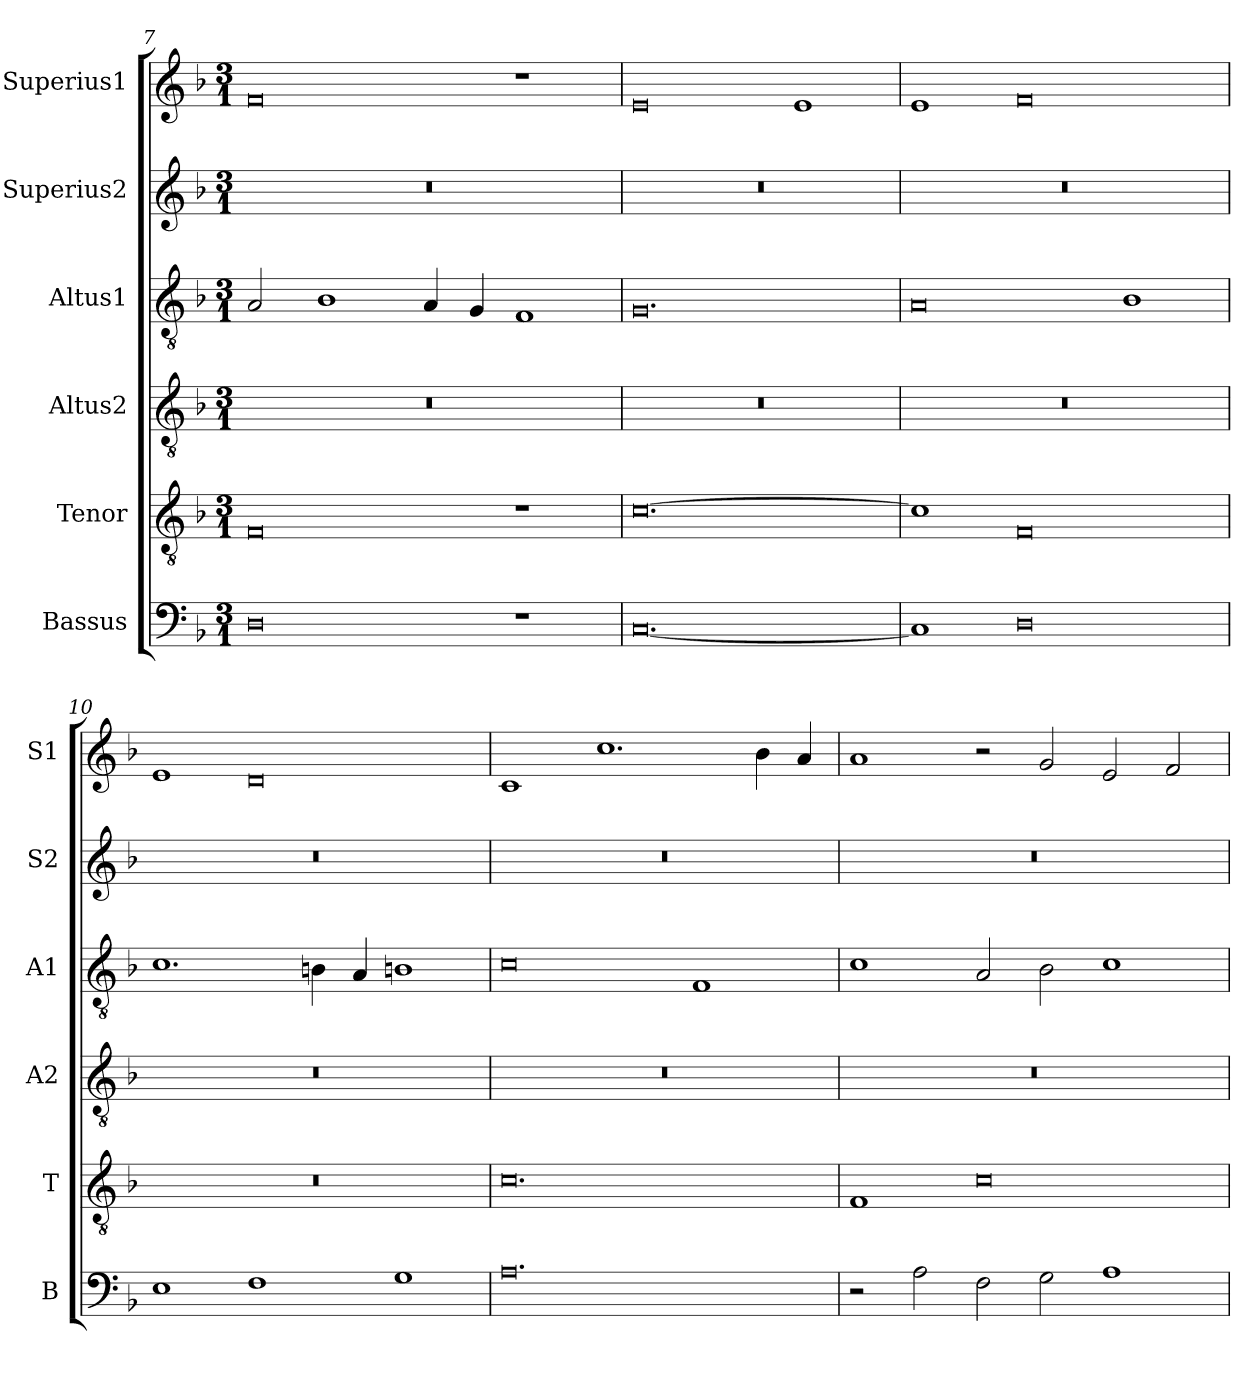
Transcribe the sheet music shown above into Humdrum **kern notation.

**kern	**kern	**kern	**kern	**kern	**kern
*part6	*part5	*part4	*part3	*part2	*part1
*staff6	*staff5	*staff4	*staff3	*staff2	*staff1
*I"Bassus	*I"Tenor	*I"Altus2	*I"Altus1	*I"Superius2	*I"Superius1
*I'B	*I'T	*I'A2	*I'A1	*I'S2	*I'S1
*clefF4	*clefGv2	*clefGv2	*clefGv2	*clefG2	*clefG2
*k[b-]	*k[b-]	*k[b-]	*k[b-]	*k[b-]	*k[b-]
*M3/1	*M3/1	*M3/1	*M3/1	*M3/1	*M3/1
=7	=7	=7	=7	=7	=7
0D	0F	0.r	2A/	0.r	0f
.	.	.	1B-	.	.
.	.	.	4A/	.	.
.	.	.	4G/	.	.
1r	1r	.	1F	.	1r
=8	=8	=8	=8	=8	=8
[0.C	[0.c	0.r	0.G	0.r	0e
.	.	.	.	.	1e
=9	=9	=9	=9	=9	=9
1C]	1c]	0.r	0A	0.r	1e
0D	0F	.	.	.	0f
.	.	.	1B-	.	.
=10	=10	=10	=10	=10	=10
1E	0.r	0.r	1.c	0.r	1e
1F	.	.	.	.	0d
.	.	.	4Bn\	.	.
.	.	.	4A/	.	.
1G	.	.	1Bn	.	.
=11	=11	=11	=11	=11	=11
0.A	0.c	0.r	0c	0.r	1c
.	.	.	.	.	1.cc
.	.	.	1F	.	.
.	.	.	.	.	4b-\
.	.	.	.	.	4a
=12	=12	=12	=12	=12	=12
2r	1F	0.r	1c	0.r	1a
2A\	.	.	.	.	.
2F\	0c	.	2A/	.	2r
2G\	.	.	2B-\	.	2g/
1A	.	.	1c	.	2e/
.	.	.	.	.	2f/
=	=	=	=	=	=
*-	*-	*-	*-	*-	*-
